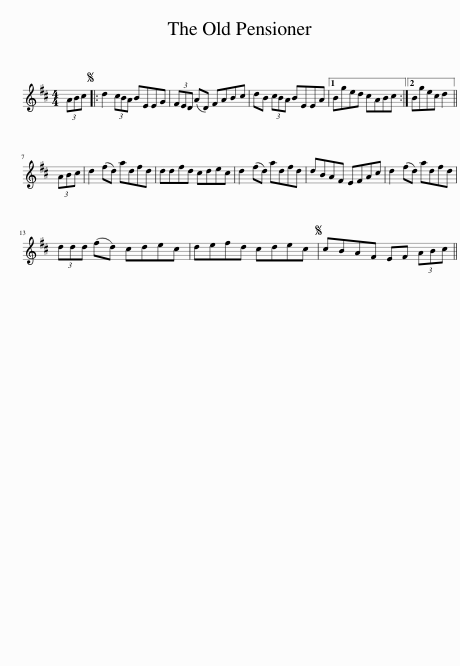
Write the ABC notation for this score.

X:1
L:1/8
M:4/4
I:linebreak $
K:D
V:1 treble
V:1
 (3ABc |:S d2 (3cBA BEEG | (3FED (AD) FABc | dB (3cBA BEEA |1 Bged cABc :|2 %5
 Bgec d2 ||$ (3ABc | d2 (fd) adfd | ddfd cdec | d2 (fd) adfd | %10
 dBAF EFAc | d2 (fd) adfd |$ (3ddd (fd) cdec | defd cdec |S cBAF EF (3ABc || %15
